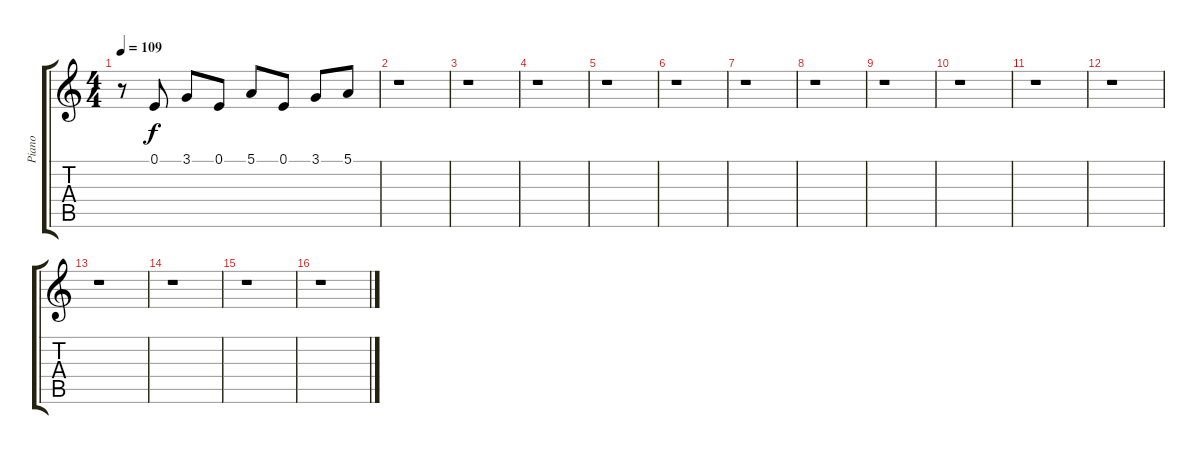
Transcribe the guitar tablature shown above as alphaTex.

\track ("Piano" "Piano") {instrument acousticgrandpiano}
\staff {score tabs}
\tuning (E4 B3 G3 D3 A2 E2) {hide}
\ts (4 4)
\tempo 109
\clef g2
\ks c
r.8{dy f} 0.1.8 3.1.8 0.1.8 5.1.8 0.1.8 3.1.8 5.1.8 |
r.1 |
r.1 |
r.1 |
r.1 |
r.1 |
r.1 |
r.1 |
r.1 |
r.1 |
r.1 |
r.1 |
r.1 |
r.1 |
r.1 |
r.1
